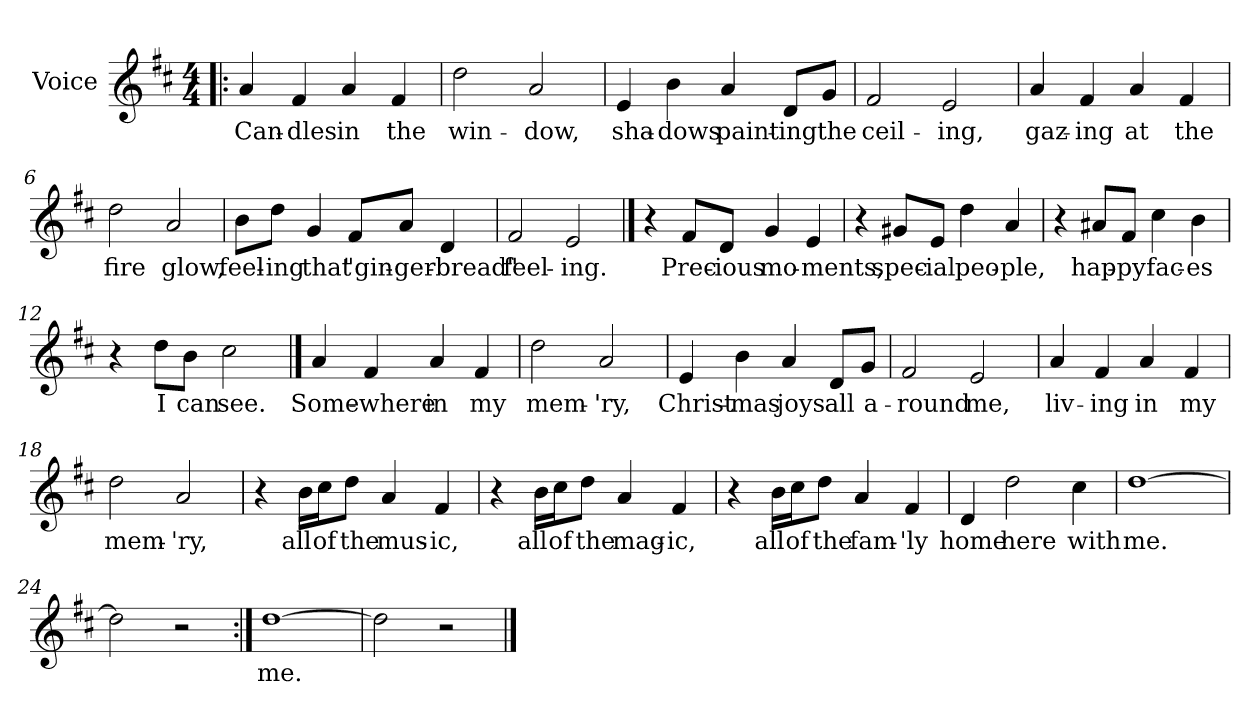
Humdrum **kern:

**kern	**text
*part1	*part1
*staff1	*staff1
*I"Voice	*
*I'Vo.	*
*clefG2	*
*k[f#c#]	*
*D:	*
*M4/4	*
=1!|:	=1!|:
4a/	Can-
4f#/	-dles
4a/	in
4f#/	the
=2	=2
2dd\	win-
2a/	-dow,
=3	=3
4e/	sha-
4b\	-dows
4a/	paint-
8d/L	-ing
8g/J	the
=4	=4
2f#/	ceil-
2e/	-ing,
=5	=5
4a/	gaz-
4f#/	-ing
4a/	at
4f#/	the
!!LO:LB:g=z
=6	=6
2dd\	fire
2a/	glow,
=7	=7
8b\L	feel-
8dd\J	-ing
4g/	that
8f#/L	"gin-
8a/J	-ger-
4d/	-bread"
=8	=8
2f#/	feel-
2e/	-ing.
==9	==9
4r	.
8f#/L	Prec-
8d/J	-ious
4g/	mo-
4e/	-ments,
!!LO:LB:g=z
=10	=10
4r	.
8g#X/L	spec-
8e/J	-ial
4dd\	peo-
4a/	-ple,
=11	=11
4r	.
8a#X/L	hap-
8f#/J	-py
4cc#\	fac-
4b\	-es
=12	=12
4r	.
8dd\L	I
8b\J	can
2cc#\	see.
==13	==13
4a/	Some-
4f#/	-where
4a/	in
4f#/	my
!!LO:LB:g=z
=14	=14
2dd\	mem-
2a/	-'ry,
=15	=15
4e/	Christ-
4b\	-mas
4a/	joys
8d/L	all
8g/J	a-
=16	=16
2f#/	-round
2e/	me,
=17	=17
4a/	liv-
4f#/	-ing
4a/	in
4f#/	my
=18	=18
2dd\	mem-
2a/	-'ry,
!!LO:LB:g=z
=19	=19
4r	.
16b\LL	all
16cc#\J	of
8dd\J	the
4a/	mus-
4f#/	-ic,
=20	=20
4r	.
16b\LL	all
16cc#\J	of
8dd\J	the
4a/	mag-
4f#/	-ic,
=21	=21
4r	.
16b\LL	all
16cc#\J	of
8dd\J	the
4a/	fam-
4f#/	-'ly
!!LO:LB:g=z
=22	=22
4d/	home
2dd\	here
4cc#\	with
=23	=23
[1dd	me.
=24	=24
2dd\]	.
2r	.
=25:|!	=25:|!
[1dd	me.
=26	=26
2dd\]	.
2r	.
==	==
*-	*-
